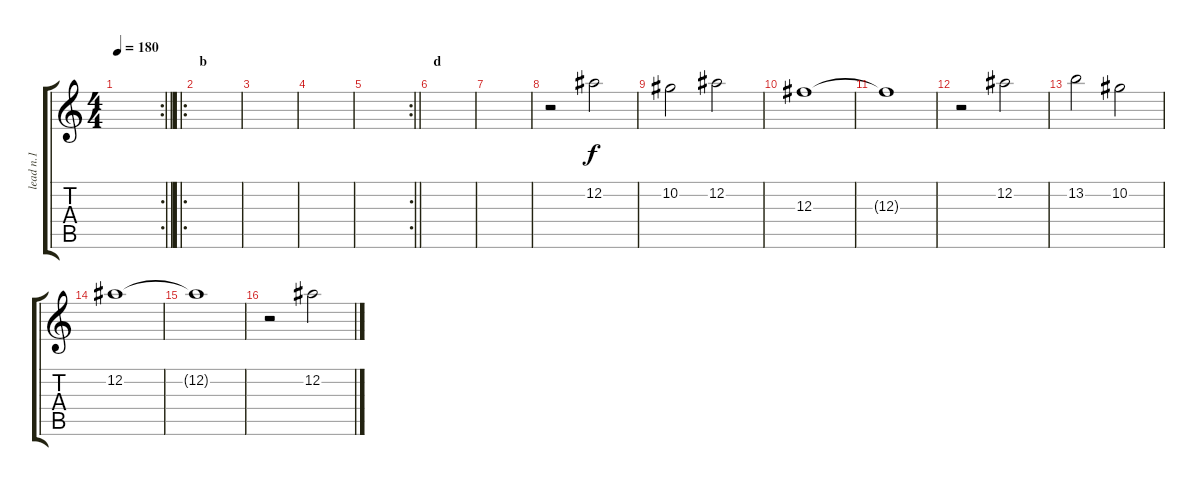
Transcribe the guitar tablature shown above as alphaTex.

\track ("lead n.1" "lead n.1") {instrument distortionguitar}
\staff {score tabs}
\tuning (Eb4 Bb3 Gb3 Db3 Ab2 Eb2) {hide}
\rc 2
\ts (4 4)
\tempo 180
\clef g2
\barLineRight lightlight
\ks c
|
\ro
\section ("" "b")
|
|
|
\rc 2
\barLineRight lightlight
|
\section ("" "d")
|
|
r.2 12.2.2 |
10.2.2 12.2.2 |
12.3.1 |
12.3{t}.1 |
r.2 12.2.2 |
13.2.2 10.2.2 |
12.2.1 |
12.2{t}.1 |
r.2 12.2.2
